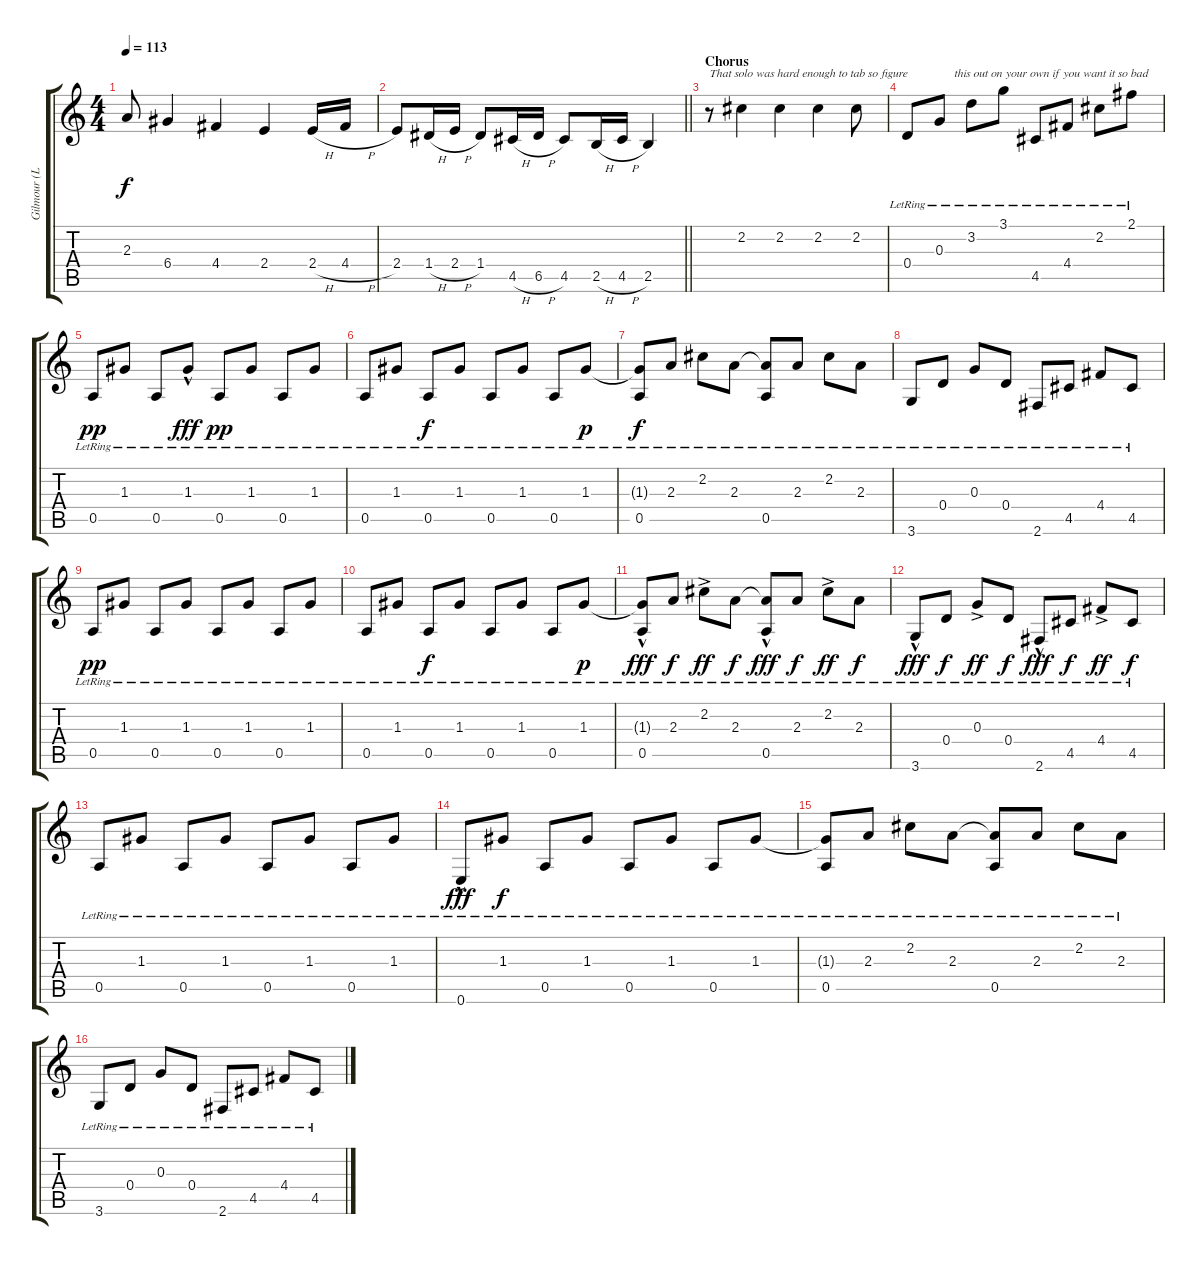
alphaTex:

\track ("Gilmour (Left Speaker)" "Gilmour (L") {instrument acousticguitarnylon}
\staff {score tabs}
\tuning (E4 B3 G3 D3 A2 E2) {hide}
\ts (4 4)
\tempo 113
\clef g2
\ks c
2.3{t}.8{dy f} 6.4.4 4.4.4 2.4.4 2.4{h}.16 4.4{h}.16 |
\barLineRight lightlight
2.4.8 1.4{h}.16 2.4{h}.16 1.4.8 4.5{h}.16 6.5{h}.16 4.5.8 2.5{h}.16 4.5{h}.16 2.5.4 |
\section ("" "Chorus")
r.8{txt "That solo was hard enough to tab so figure"} 2.2.4 2.2.4 2.2.4 2.2.8 |
0.4{lr}.8 0.3{lr}.8{txt "     this out on your own if you want it so bad"} 3.2{lr}.8 3.1{lr}.8 4.5{lr}.8 4.4{lr}.8 2.2{lr}.8 2.1{lr}.8 |
0.5{lr}.8{dy pp} 1.3{lr}.8 0.5{lr}.8 1.3{hac lr}.8{dy fff} 0.5{lr}.8{dy pp} 1.3{lr}.8 0.5{lr}.8 1.3{lr}.8 |
0.5{lr}.8 1.3{lr}.8 0.5{lr}.8{dy f} 1.3{lr}.8 0.5{lr}.8 1.3{lr}.8 0.5{lr}.8 1.3{lr}.8{dy p} |
(1.3{t} 0.5{lr}).8{dy f} 2.3{lr}.8 2.2{lr}.8 2.3{lr}.8 (2.3{t} 0.5{lr}).8 2.3{lr}.8 2.2{lr}.8 2.3{lr}.8 |
3.6{lr}.8 0.4{lr}.8 0.3{lr}.8 0.4{lr}.8 2.6{lr}.8 4.5{lr}.8 4.4{lr}.8 4.5{lr}.8 |
0.5{lr}.8{dy pp} 1.3{lr}.8 0.5{lr}.8 1.3{lr}.8 0.5{lr}.8 1.3{lr}.8 0.5{lr}.8 1.3{lr}.8 |
0.5{lr}.8 1.3{lr}.8 0.5{lr}.8{dy f} 1.3{lr}.8 0.5{lr}.8 1.3{lr}.8 0.5{lr}.8 1.3{lr}.8{dy p} |
(1.3{t} 0.5{hac lr}).8{dy fff} 2.3{lr}.8{dy f} 2.2{ac lr}.8{dy ff} 2.3{lr}.8{dy f} (2.3{t} 0.5{hac lr}).8{dy fff} 2.3{lr}.8{dy f} 2.2{ac lr}.8{dy ff} 2.3{lr}.8{dy f} |
3.6{hac lr}.8{dy fff} 0.4{lr}.8{dy f} 0.3{ac lr}.8{dy ff} 0.4{lr}.8{dy f} 2.6{hac lr}.8{dy fff} 4.5{lr}.8{dy f} 4.4{ac lr}.8{dy ff} 4.5{lr}.8{dy f} |
0.5{lr}.8 1.3{lr}.8 0.5{lr}.8 1.3{lr}.8 0.5{lr}.8 1.3{lr}.8 0.5{lr}.8 1.3{lr}.8 |
0.6{hac lr}.8{dy fff} 1.3{lr}.8{dy f} 0.5{lr}.8 1.3{lr}.8 0.5{lr}.8 1.3{lr}.8 0.5{lr}.8 1.3{lr}.8 |
(1.3{t} 0.5{lr}).8 2.3{lr}.8 2.2{lr}.8 2.3{lr}.8 (2.3{t} 0.5{lr}).8 2.3{lr}.8 2.2{lr}.8 2.3{lr}.8 |
3.6{lr}.8 0.4{lr}.8 0.3{lr}.8 0.4{lr}.8 2.6{lr}.8 4.5{lr}.8 4.4{lr}.8 4.5{lr}.8
